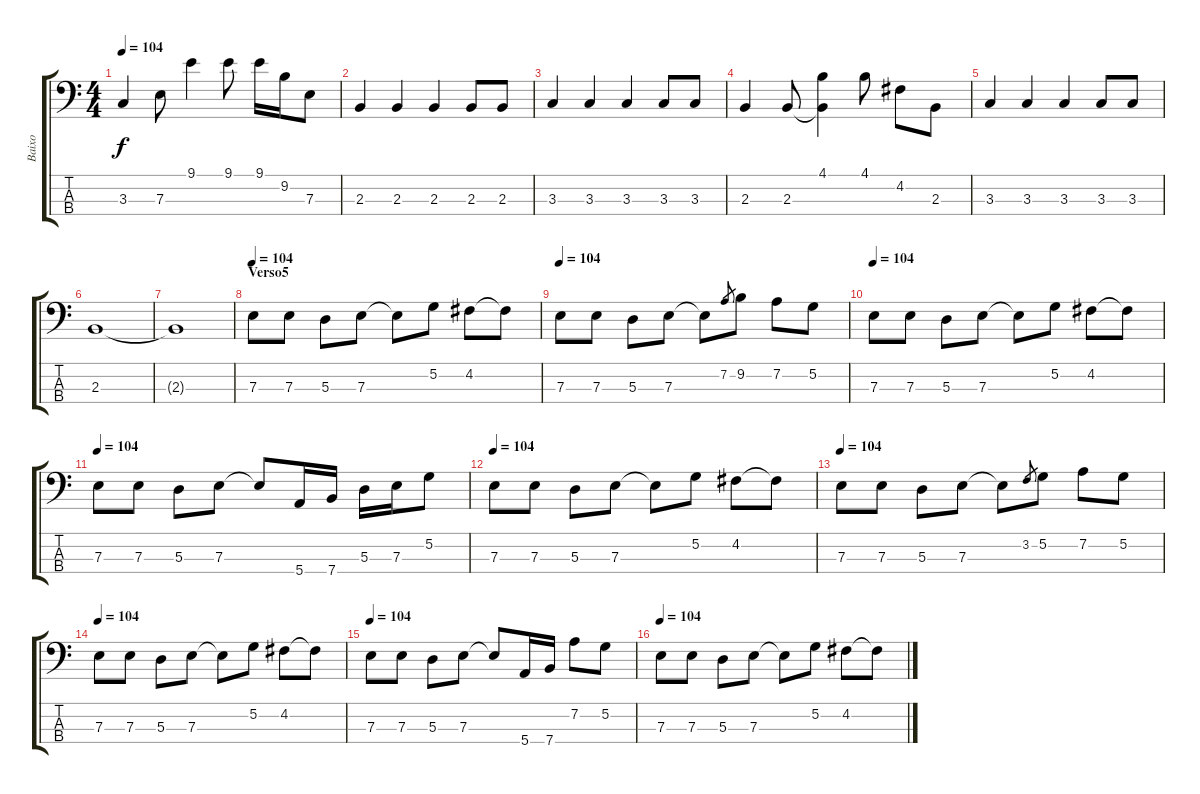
\track ("Baixo" "Baixo") {instrument electricbassfinger}
\staff {score tabs}
\tuning (G2 D2 A1 E1) {hide}
\ts (4 4)
\tempo 104
\clef f4
\ks c
3.3.4{dy f} 7.3.8 9.1.4 9.1.8 9.1.16 9.2.16 7.3.8 |
2.3.4 2.3.4 2.3.4 2.3.8 2.3.8 |
3.3.4 3.3.4 3.3.4 3.3.8 3.3.8 |
2.3.4 2.3.8 (4.1 2.3{t}).4 4.1.8 4.2.8 2.3.8 |
3.3.4 3.3.4 3.3.4 3.3.8 3.3.8 |
2.3.1 |
2.3{t}.1 |
\section ("" "Verso5")
\tempo 104
7.3.8 7.3.8 5.3.8 7.3.8 7.3{t}.8 5.2.8 4.2.8 4.2{t}.8 |
\tempo 104
7.3.8 7.3.8 5.3.8 7.3.8 7.3{t}.8 7.2.8{gr} 9.2.8 7.2.8 5.2.8 |
\tempo 104
7.3.8 7.3.8 5.3.8 7.3.8 7.3{t}.8 5.2.8 4.2.8 4.2{t}.8 |
\tempo 104
7.3.8 7.3.8 5.3.8 7.3.8 7.3{t}.8 5.4.16 7.4.16 5.3.16 7.3.16 5.2.8 |
\tempo 104
7.3.8 7.3.8 5.3.8 7.3.8 7.3{t}.8 5.2.8 4.2.8 4.2{t}.8 |
\tempo 104
7.3.8 7.3.8 5.3.8 7.3.8 7.3{t}.8 3.2.8{gr} 5.2.8 7.2.8 5.2.8 |
\tempo 104
7.3.8 7.3.8 5.3.8 7.3.8 7.3{t}.8 5.2.8 4.2.8 4.2{t}.8 |
\tempo 104
7.3.8 7.3.8 5.3.8 7.3.8 7.3{t}.8 5.4.16 7.4.16 7.2.8 5.2.8 |
\tempo 104
7.3.8 7.3.8 5.3.8 7.3.8 7.3{t}.8 5.2.8 4.2.8 4.2{t}.8
